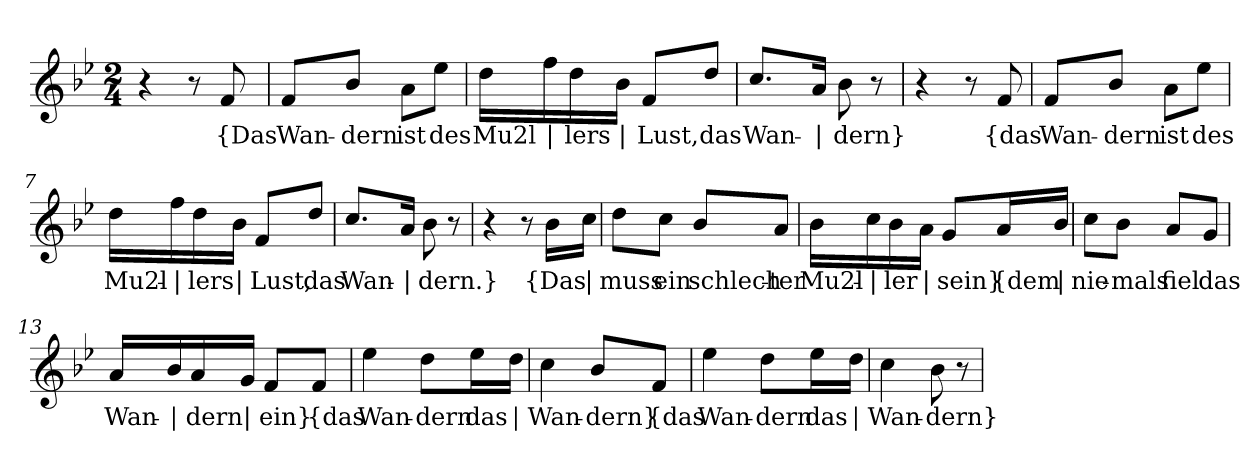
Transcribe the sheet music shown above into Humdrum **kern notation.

**kern	**text
*part1	*part1
*staff1	*staff1
*clefG2	*
*k[b-e-]	*
*B-:	*
*M2/4	*
=1	=1
4r	.
8r	.
!	!LO:LY:b
8f/	{Das
=2	=2
!	!LO:LY:b
8f/L	Wan-
!	!LO:LY:b
8b-/J	-dern
!	!LO:LY:b
8a\L	ist
!	!LO:LY:b
8ee-\J	des
=3	=3
!	!LO:LY:b
16dd\LL	Mu2l
!	!LO:LY:b
16ff\	|
!	!LO:LY:b
16dd\	-lers
!	!LO:LY:b
16b-\JJ	|
!	!LO:LY:b
8f/L	Lust,
!	!LO:LY:b
8dd/J	das
=4	=4
!	!LO:LY:b
8.cc/L	Wan-
!	!LO:LY:b
16a/Jk	|
!	!LO:LY:b
8b-\	-dern}
8r	.
=5	=5
4r	.
8r	.
!	!LO:LY:b
8f/	{das
=6	=6
!	!LO:LY:b
8f/L	Wan-
!	!LO:LY:b
8b-/J	-dern
!	!LO:LY:b
8a\L	ist
!	!LO:LY:b
8ee-\J	des
!!LO:LB:g=z
=7	=7
!	!LO:LY:b
16dd\LL	Mu2l-
!	!LO:LY:b
16ff\	|
!	!LO:LY:b
16dd\	-lers
!	!LO:LY:b
16b-\JJ	|
!	!LO:LY:b
8f/L	Lust,
!	!LO:LY:b
8dd/J	das
=8	=8
!	!LO:LY:b
8.cc/L	Wan-
!	!LO:LY:b
16a/Jk	|
!	!LO:LY:b
8b-\	-dern.}
8r	.
=9	=9
4r	.
8r	.
!	!LO:LY:b
16b-\LL	{Das
!	!LO:LY:b
16cc\JJ	|
=10	=10
!	!LO:LY:b
8dd\L	muss
!	!LO:LY:b
8cc\J	ein
!	!LO:LY:b
8b-/L	schlech-
!	!LO:LY:b
8a/J	-ter
=11	=11
!	!LO:LY:b
16b-\LL	Mu2l-
!	!LO:LY:b
16cc\	|
!	!LO:LY:b
16b-\	-ler
!	!LO:LY:b
16a\JJ	|
!	!LO:LY:b
8g/L	sein}
!	!LO:LY:b
16a/L	{dem
!	!LO:LY:b
16b-/JJ	|
!!LO:LB:g=z
=12	=12
!	!LO:LY:b
8cc\L	nie-
!	!LO:LY:b
8b-\J	-mals
!	!LO:LY:b
8a/L	fiel
!	!LO:LY:b
8g/J	das
=13	=13
!	!LO:LY:b
16a/LL	Wan-
!	!LO:LY:b
16b-/	|
!	!LO:LY:b
16a/	-dern
!	!LO:LY:b
16g/JJ	|
!	!LO:LY:b
8f/L	ein}
!	!LO:LY:b
8f/J	{das
=14	=14
!	!LO:LY:b
4ee-\	Wan-
!	!LO:LY:b
8dd\L	-dern
!	!LO:LY:b
16ee-\L	das
!	!LO:LY:b
16dd\JJ	|
=15	=15
!	!LO:LY:b
4cc\	Wan-
!	!LO:LY:b
8b-/L	-dern}
!	!LO:LY:b
8f/J	{das
=16	=16
!	!LO:LY:b
4ee-\	Wan-
!	!LO:LY:b
8dd\L	-dern
!	!LO:LY:b
16ee-\L	das
!	!LO:LY:b
16dd\JJ	|
!!LO:LB:g=z
=17	=17
!	!LO:LY:b
4cc\	Wan-
!	!LO:LY:b
8b-\	-dern}
8r	.
=	=
*-	*-
